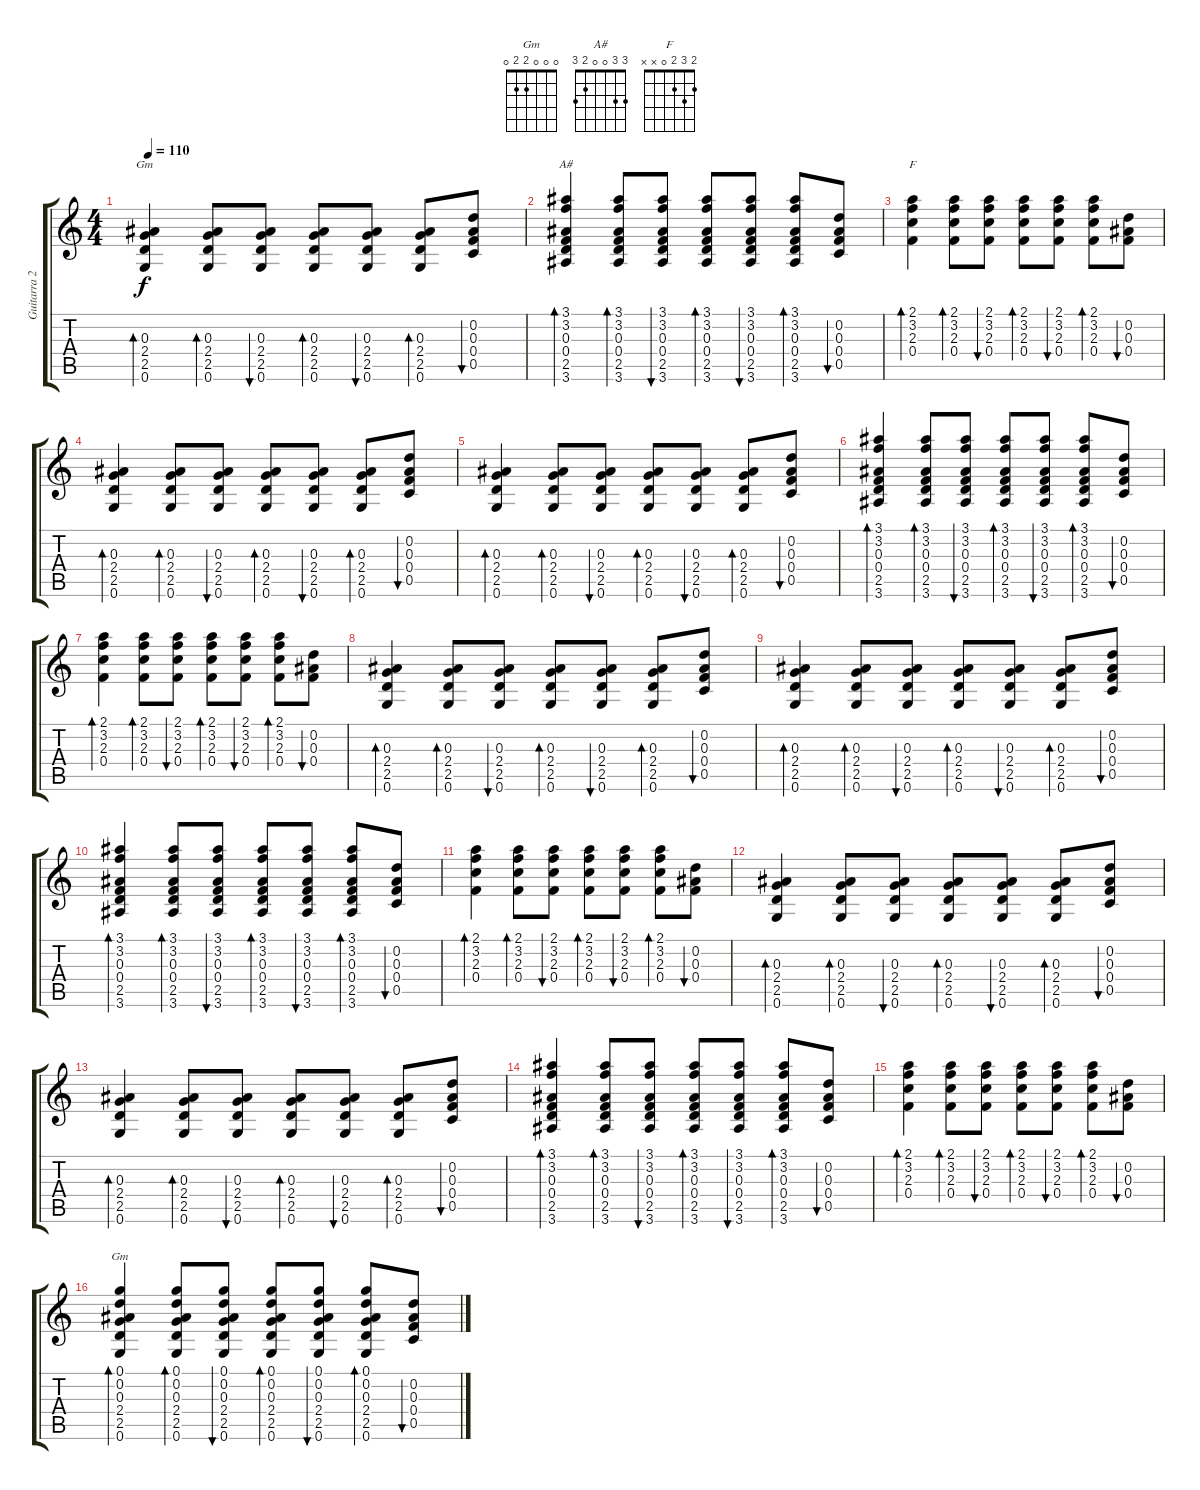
\track ("Guitarra 2" "Guitarra 2") {instrument acousticguitarnylon}
\staff {score tabs}
\tuning (G4 D4 Bb3 F3 C3 G2) {hide}
\chord ("Gm" x x 0 2 2 0)
\chord ("A#" 3 3 0 0 2 3)
\chord ("F" 2 3 2 0 x x)
\chord ("Gm" 0 0 0 2 2 0)
\ts (4 4)
\tempo 110
\clef g2
\ks c
(0.3 2.4 2.5 0.6).4{bd 30 ch "Gm" dy f} (0.3 2.4 2.5 0.6).8{bd 30} (0.3 2.4 2.5 0.6).8{bu 30} (0.3 2.4 2.5 0.6).8{bd 30} (0.3 2.4 2.5 0.6).8{bu 30} (0.3 2.4 2.5 0.6).8{bd 30} (0.2 0.3 0.4 0.5).8{bu 30} |
(3.1 3.2 0.3 0.4 2.5 3.6).4{bd 30 ch "A#"} (3.1 3.2 0.3 0.4 2.5 3.6).8{bd 30} (3.1 3.2 0.3 0.4 2.5 3.6).8{bu 30} (3.1 3.2 0.3 0.4 2.5 3.6).8{bd 30} (3.1 3.2 0.3 0.4 2.5 3.6).8{bu 30} (3.1 3.2 0.3 0.4 2.5 3.6).8{bd 30} (0.2 0.3 0.4 0.5).8{bu 30} |
(2.1 3.2 2.3 0.4).4{bd 30 ch "F"} (2.1 3.2 2.3 0.4).8{bd 30} (2.1 3.2 2.3 0.4).8{bu 30} (2.1 3.2 2.3 0.4).8{bd 30} (2.1 3.2 2.3 0.4).8{bu 30} (2.1 3.2 2.3 0.4).8{bd 30} (0.2 0.3 0.4).8{bu 30} |
(0.3 2.4 2.5 0.6).4{bd 30} (0.3 2.4 2.5 0.6).8{bd 30} (0.3 2.4 2.5 0.6).8{bu 30} (0.3 2.4 2.5 0.6).8{bd 30} (0.3 2.4 2.5 0.6).8{bu 30} (0.3 2.4 2.5 0.6).8{bd 30} (0.2 0.3 0.4 0.5).8{bu 30} |
(0.3 2.4 2.5 0.6).4{bd 30} (0.3 2.4 2.5 0.6).8{bd 30} (0.3 2.4 2.5 0.6).8{bu 30} (0.3 2.4 2.5 0.6).8{bd 30} (0.3 2.4 2.5 0.6).8{bu 30} (0.3 2.4 2.5 0.6).8{bd 30} (0.2 0.3 0.4 0.5).8{bu 30} |
(3.1 3.2 0.3 0.4 2.5 3.6).4{bd 30} (3.1 3.2 0.3 0.4 2.5 3.6).8{bd 30} (3.1 3.2 0.3 0.4 2.5 3.6).8{bu 30} (3.1 3.2 0.3 0.4 2.5 3.6).8{bd 30} (3.1 3.2 0.3 0.4 2.5 3.6).8{bu 30} (3.1 3.2 0.3 0.4 2.5 3.6).8{bd 30} (0.2 0.3 0.4 0.5).8{bu 30} |
(2.1 3.2 2.3 0.4).4{bd 30} (2.1 3.2 2.3 0.4).8{bd 30} (2.1 3.2 2.3 0.4).8{bu 30} (2.1 3.2 2.3 0.4).8{bd 30} (2.1 3.2 2.3 0.4).8{bu 30} (2.1 3.2 2.3 0.4).8{bd 30} (0.2 0.3 0.4).8{bu 30} |
(0.3 2.4 2.5 0.6).4{bd 30} (0.3 2.4 2.5 0.6).8{bd 30} (0.3 2.4 2.5 0.6).8{bu 30} (0.3 2.4 2.5 0.6).8{bd 30} (0.3 2.4 2.5 0.6).8{bu 30} (0.3 2.4 2.5 0.6).8{bd 30} (0.2 0.3 0.4 0.5).8{bu 30} |
(0.3 2.4 2.5 0.6).4{bd 30} (0.3 2.4 2.5 0.6).8{bd 30} (0.3 2.4 2.5 0.6).8{bu 30} (0.3 2.4 2.5 0.6).8{bd 30} (0.3 2.4 2.5 0.6).8{bu 30} (0.3 2.4 2.5 0.6).8{bd 30} (0.2 0.3 0.4 0.5).8{bu 30} |
(3.1 3.2 0.3 0.4 2.5 3.6).4{bd 30} (3.1 3.2 0.3 0.4 2.5 3.6).8{bd 30} (3.1 3.2 0.3 0.4 2.5 3.6).8{bu 30} (3.1 3.2 0.3 0.4 2.5 3.6).8{bd 30} (3.1 3.2 0.3 0.4 2.5 3.6).8{bu 30} (3.1 3.2 0.3 0.4 2.5 3.6).8{bd 30} (0.2 0.3 0.4 0.5).8{bu 30} |
(2.1 3.2 2.3 0.4).4{bd 30} (2.1 3.2 2.3 0.4).8{bd 30} (2.1 3.2 2.3 0.4).8{bu 30} (2.1 3.2 2.3 0.4).8{bd 30} (2.1 3.2 2.3 0.4).8{bu 30} (2.1 3.2 2.3 0.4).8{bd 30} (0.2 0.3 0.4).8{bu 30} |
(0.3 2.4 2.5 0.6).4{bd 30} (0.3 2.4 2.5 0.6).8{bd 30} (0.3 2.4 2.5 0.6).8{bu 30} (0.3 2.4 2.5 0.6).8{bd 30} (0.3 2.4 2.5 0.6).8{bu 30} (0.3 2.4 2.5 0.6).8{bd 30} (0.2 0.3 0.4 0.5).8{bu 30} |
(0.3 2.4 2.5 0.6).4{bd 30} (0.3 2.4 2.5 0.6).8{bd 30} (0.3 2.4 2.5 0.6).8{bu 30} (0.3 2.4 2.5 0.6).8{bd 30} (0.3 2.4 2.5 0.6).8{bu 30} (0.3 2.4 2.5 0.6).8{bd 30} (0.2 0.3 0.4 0.5).8{bu 30} |
(3.1 3.2 0.3 0.4 2.5 3.6).4{bd 30} (3.1 3.2 0.3 0.4 2.5 3.6).8{bd 30} (3.1 3.2 0.3 0.4 2.5 3.6).8{bu 30} (3.1 3.2 0.3 0.4 2.5 3.6).8{bd 30} (3.1 3.2 0.3 0.4 2.5 3.6).8{bu 30} (3.1 3.2 0.3 0.4 2.5 3.6).8{bd 30} (0.2 0.3 0.4 0.5).8{bu 30} |
(2.1 3.2 2.3 0.4).4{bd 30} (2.1 3.2 2.3 0.4).8{bd 30} (2.1 3.2 2.3 0.4).8{bu 30} (2.1 3.2 2.3 0.4).8{bd 30} (2.1 3.2 2.3 0.4).8{bu 30} (2.1 3.2 2.3 0.4).8{bd 30} (0.2 0.3 0.4).8{bu 30} |
(0.1 0.2 0.3 2.4 2.5 0.6).4{bd 30 ch "Gm"} (0.1 0.2 0.3 2.4 2.5 0.6).8{bd 30} (0.1 0.2 0.3 2.4 2.5 0.6).8{bu 30} (0.1 0.2 0.3 2.4 2.5 0.6).8{bd 30} (0.1 0.2 0.3 2.4 2.5 0.6).8{bu 30} (0.1 0.2 0.3 2.4 2.5 0.6).8{bd 30} (0.2 0.3 0.4 0.5).8{bu 30}
